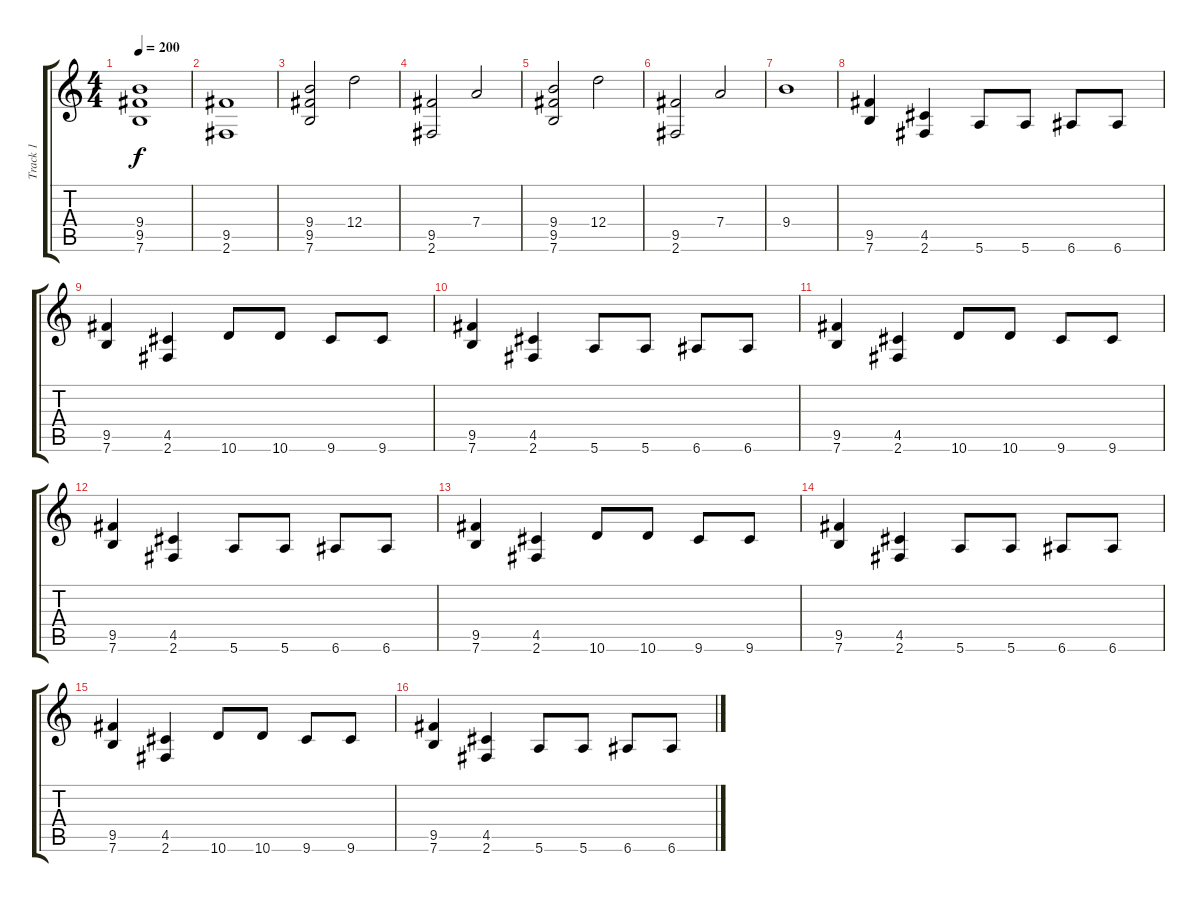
\track ("Track 1" "Track 1") {instrument distortionguitar}
\staff {score tabs}
\tuning (E4 B3 G3 D3 A2 E2) {hide}
\ts (4 4)
\tempo 200
\clef g2
\ks c
(9.4 9.5 7.6).1{dy f} |
(9.5 2.6).1 |
(9.4 9.5 7.6).2 12.4.2 |
(9.5 2.6).2 7.4.2 |
(9.4 9.5 7.6).2 12.4.2 |
(9.5 2.6).2 7.4.2 |
9.4.1 |
(9.5 7.6).4 (4.5 2.6).4 5.6.8 5.6.8 6.6.8 6.6.8 |
(9.5 7.6).4 (4.5 2.6).4 10.6.8 10.6.8 9.6.8 9.6.8 |
(9.5 7.6).4 (4.5 2.6).4 5.6.8 5.6.8 6.6.8 6.6.8 |
(9.5 7.6).4 (4.5 2.6).4 10.6.8 10.6.8 9.6.8 9.6.8 |
(9.5 7.6).4 (4.5 2.6).4 5.6.8 5.6.8 6.6.8 6.6.8 |
(9.5 7.6).4 (4.5 2.6).4 10.6.8 10.6.8 9.6.8 9.6.8 |
(9.5 7.6).4 (4.5 2.6).4 5.6.8 5.6.8 6.6.8 6.6.8 |
(9.5 7.6).4 (4.5 2.6).4 10.6.8 10.6.8 9.6.8 9.6.8 |
(9.5 7.6).4 (4.5 2.6).4 5.6.8 5.6.8 6.6.8 6.6.8
